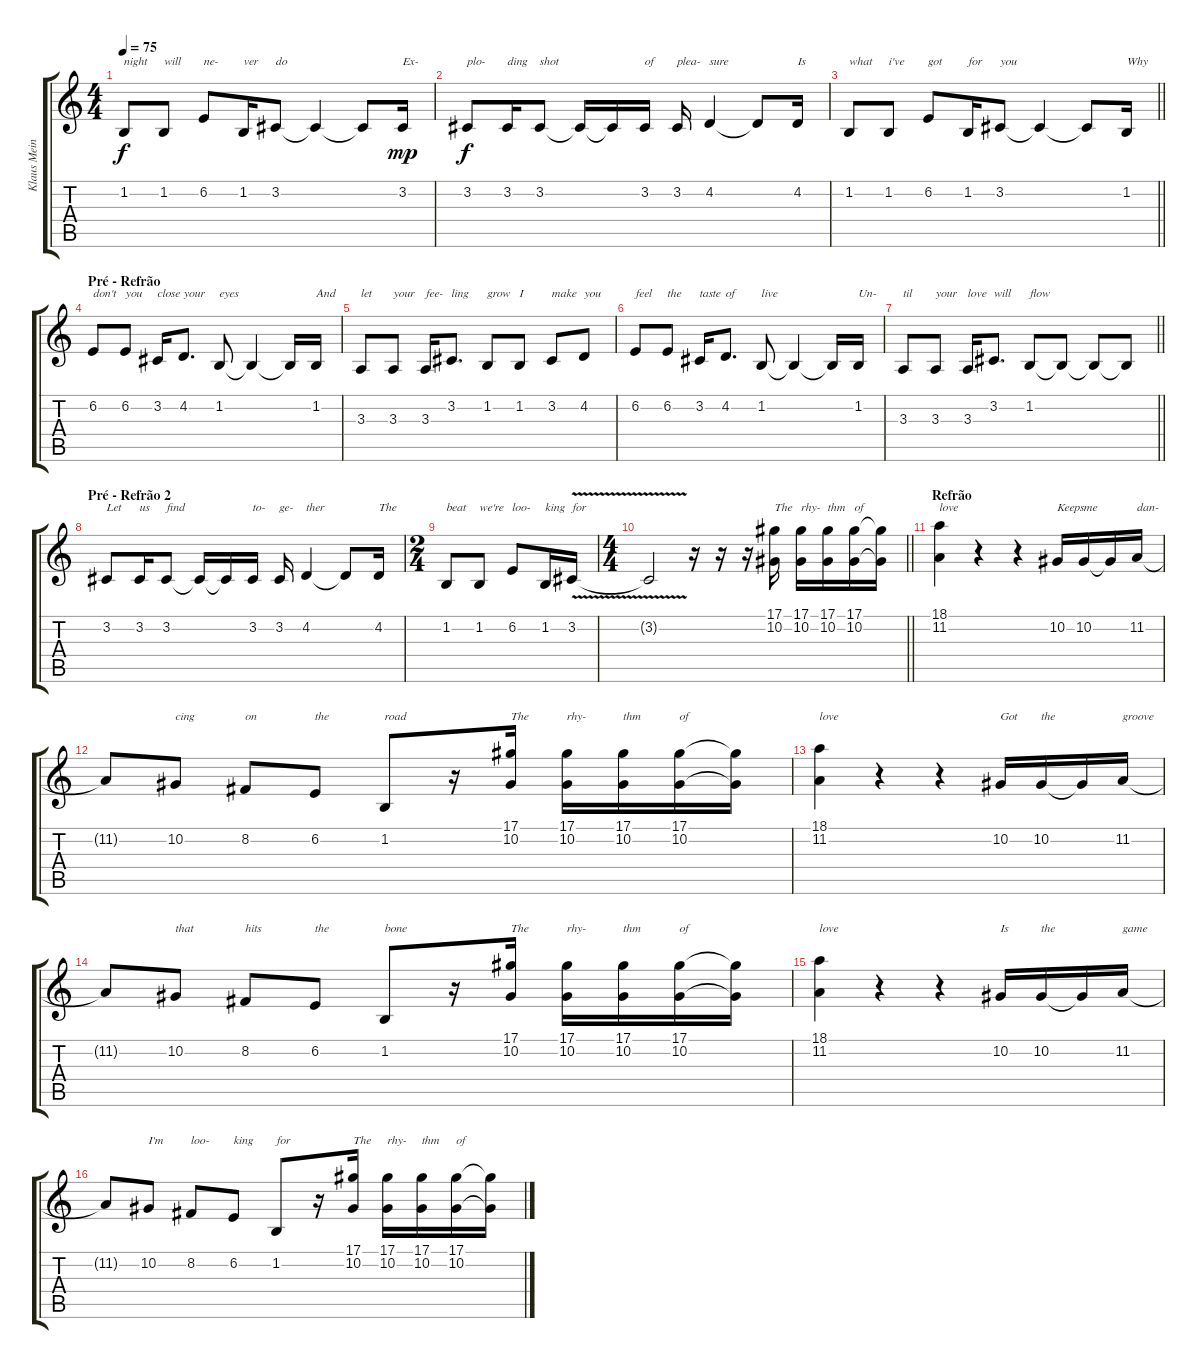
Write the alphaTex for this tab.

\track ("Klaus Meine" "Klaus Mein") {instrument lead2sawtooth}
\staff {score tabs}
\tuning (Eb4 Bb3 Gb3 Db3 Ab2 Eb2) {hide}
\ts (4 4)
\tempo 75
\clef g2
\ks c
1.2.8{txt "night" dy f} 1.2.8{txt "will"} 6.2.8{txt "ne-"} 1.2.16{txt "ver"} 3.2.8{txt "do"} 3.2{t}.4 3.2{t}.8 3.2.16{txt "Ex-" dy mp} |
3.2.8{txt "plo-" dy f} 3.2.16{txt "ding"} 3.2.8{txt "shot"} 3.2{t}.16 3.2{t}.16 3.2.16{txt "of"} 3.2.16{txt "plea-"} 4.2.4{txt "sure"} 4.2{t}.8 4.2.16{txt "Is"} |
\barLineRight lightlight
1.2.8{txt "what"} 1.2.8{txt "i've"} 6.2.8{txt "got"} 1.2.16{txt "for"} 3.2.8{txt "you"} 3.2{t}.4 3.2{t}.8 1.2.16{txt "Why"} |
\section ("" "Pré - Refrão")
6.2.8{txt "don't"} 6.2.8{txt "you"} 3.2.16{txt "close"} 4.2.8{d txt "your"} 1.2.8{txt "eyes"} 1.2{t}.4 1.2{t}.16 1.2.16{txt "And"} |
3.3.8{txt "let"} 3.3.8{txt "your"} 3.3.16{txt "fee-"} 3.2.8{d txt "ling"} 1.2.8{txt "grow"} 1.2.8{txt "I"} 3.2.8{txt "make"} 4.2.8{txt "you"} |
6.2.8{txt "feel"} 6.2.8{txt "the"} 3.2.16{txt "taste"} 4.2.8{d txt "of"} 1.2.8{txt "live"} 1.2{t}.4 1.2{t}.16 1.2.16{txt "Un-"} |
\barLineRight lightlight
3.3.8{txt "til"} 3.3.8{txt "your"} 3.3.16{txt "love"} 3.2.8{d txt "will"} 1.2.8{txt "flow"} 1.2{t}.8 1.2{t}.8 1.2{t}.8 |
\section ("" "Pré - Refrão 2")
3.2.8{txt "Let"} 3.2.16{txt "us"} 3.2.8{txt "find"} 3.2{t}.16 3.2{t}.16 3.2.16{txt "to-"} 3.2.16{txt "ge-"} 4.2.4{txt "ther"} 4.2{t}.8 4.2.16{txt "The"} |
\ts (2 4)
1.2.8{txt "beat"} 1.2.8{txt "we're"} 6.2.8{txt "loo-"} 1.2.16{txt "king"} 3.2{v}.16{txt "for"} |
\ts (4 4)
\barLineRight lightlight
3.2{t}.2 r.16 r.16 r.16 (17.1 10.2).16{txt "The"} (17.1 10.2).16{txt "rhy-"} (17.1 10.2).16{txt "thm"} (17.1 10.2).16{txt "of"} (17.1{t} 10.2{t}).16 |
\section ("" "Refrão")
(18.1 11.2).4{txt "love"} r.4 r.4 10.2.16{txt "Keeps"} 10.2.16{txt "me"} 10.2{t}.16 11.2.16{txt "dan-"} |
11.2{t}.8 10.2.8{txt "cing"} 8.2.8{txt "on"} 6.2.8{txt "the"} 1.2.8{txt "road"} r.16 (17.1 10.2).16{txt "The"} (17.1 10.2).16{txt "rhy-"} (17.1 10.2).16{txt "thm"} (17.1 10.2).16{txt "of"} (17.1{t} 10.2{t}).16 |
(18.1 11.2).4{txt "love"} r.4 r.4 10.2.16{txt "Got"} 10.2.16{txt "the"} 10.2{t}.16 11.2.16{txt "groove"} |
11.2{t}.8 10.2.8{txt "that"} 8.2.8{txt "hits"} 6.2.8{txt "the"} 1.2.8{txt "bone"} r.16 (17.1 10.2).16{txt "The"} (17.1 10.2).16{txt "rhy-"} (17.1 10.2).16{txt "thm"} (17.1 10.2).16{txt "of"} (17.1{t} 10.2{t}).16 |
(18.1 11.2).4{txt "love"} r.4 r.4 10.2.16{txt "Is"} 10.2.16{txt "the"} 10.2{t}.16 11.2.16{txt "game"} |
11.2{t}.8 10.2.8{txt "I'm"} 8.2.8{txt "loo-"} 6.2.8{txt "king"} 1.2.8{txt "for"} r.16 (17.1 10.2).16{txt "The"} (17.1 10.2).16{txt "rhy-"} (17.1 10.2).16{txt "thm"} (17.1 10.2).16{txt "of"} (17.1{t} 10.2{t}).16
